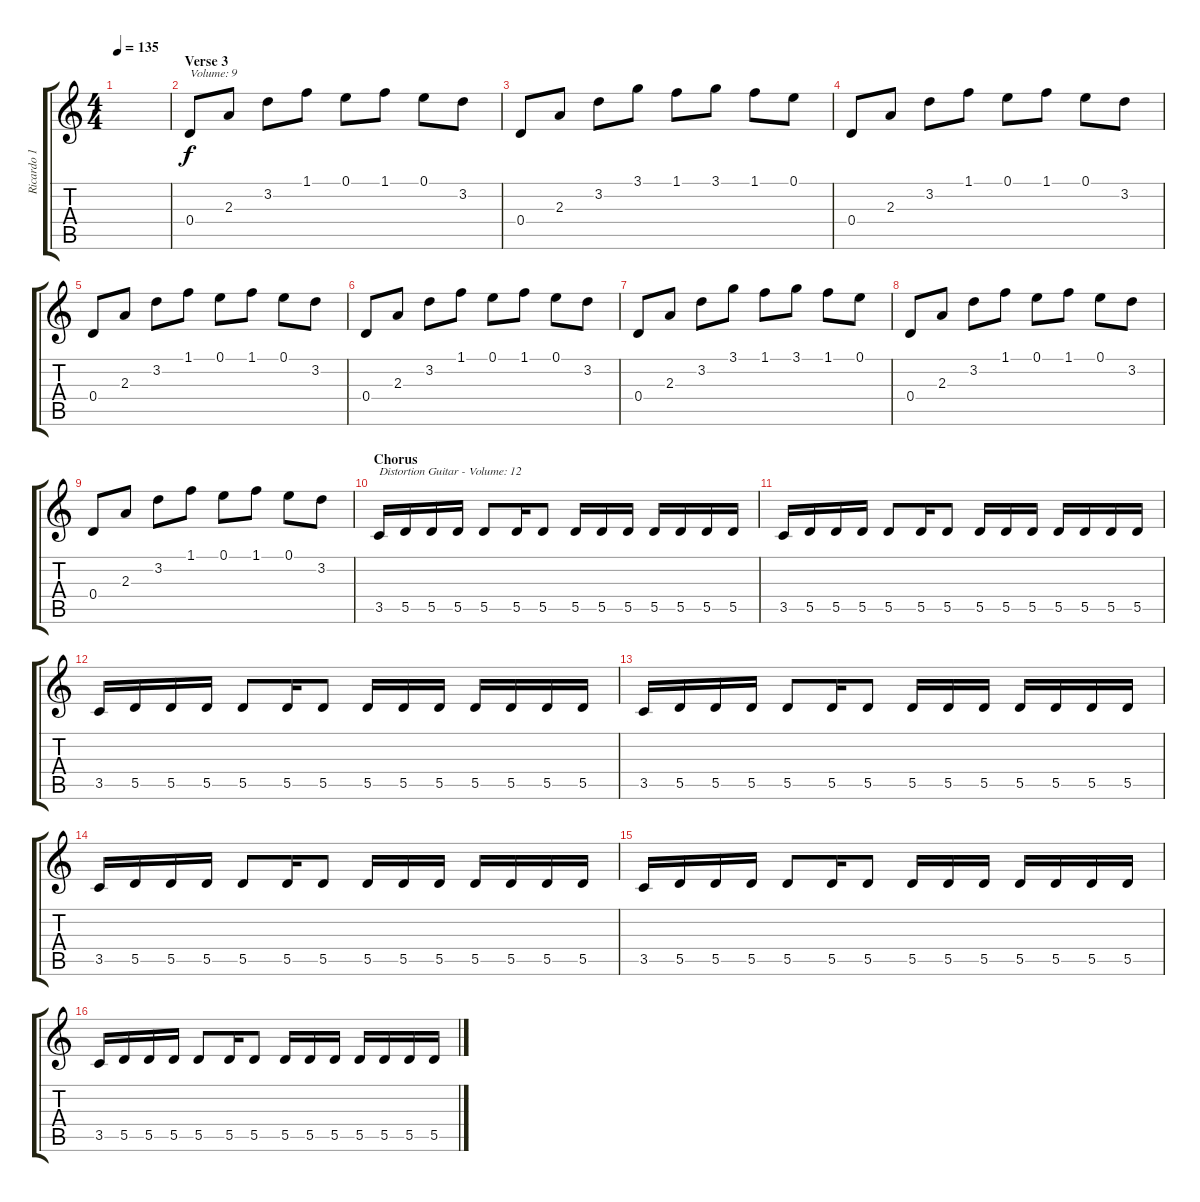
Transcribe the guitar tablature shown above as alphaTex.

\track ("Ricardo 1" "Ricardo 1") {instrument distortionguitar}
\staff {score tabs}
\tuning (E4 B3 G3 D3 A2 E2) {hide}
\ts (4 4)
\tempo 135
\clef g2
\ks c
|
\section ("" "Verse 3")
0.4.8{txt "Volume: 9" volume 9 instrument electricguitarclean} 2.3.8 3.2.8 1.1.8 0.1.8 1.1.8 0.1.8 3.2.8 |
0.4.8 2.3.8 3.2.8 3.1.8 1.1.8 3.1.8 1.1.8 0.1.8 |
0.4.8 2.3.8 3.2.8 1.1.8 0.1.8 1.1.8 0.1.8 3.2.8 |
0.4.8 2.3.8 3.2.8 1.1.8 0.1.8 1.1.8 0.1.8 3.2.8 |
0.4.8 2.3.8 3.2.8 1.1.8 0.1.8 1.1.8 0.1.8 3.2.8 |
0.4.8 2.3.8 3.2.8 3.1.8 1.1.8 3.1.8 1.1.8 0.1.8 |
0.4.8 2.3.8 3.2.8 1.1.8 0.1.8 1.1.8 0.1.8 3.2.8 |
0.4.8 2.3.8 3.2.8 1.1.8 0.1.8 1.1.8 0.1.8 3.2.8 |
\section ("" "Chorus")
3.5.16{txt "Distortion Guitar - Volume: 12" volume 12 instrument distortionguitar} 5.5.16 5.5.16 5.5.16 5.5.8 5.5.16 5.5.8 5.5.16 5.5.16 5.5.16 5.5.16 5.5.16 5.5.16 5.5.16 |
3.5.16 5.5.16 5.5.16 5.5.16 5.5.8 5.5.16 5.5.8 5.5.16 5.5.16 5.5.16 5.5.16 5.5.16 5.5.16 5.5.16 |
3.5.16 5.5.16 5.5.16 5.5.16 5.5.8 5.5.16 5.5.8 5.5.16 5.5.16 5.5.16 5.5.16 5.5.16 5.5.16 5.5.16 |
3.5.16 5.5.16 5.5.16 5.5.16 5.5.8 5.5.16 5.5.8 5.5.16 5.5.16 5.5.16 5.5.16 5.5.16 5.5.16 5.5.16 |
3.5.16 5.5.16 5.5.16 5.5.16 5.5.8 5.5.16 5.5.8 5.5.16 5.5.16 5.5.16 5.5.16 5.5.16 5.5.16 5.5.16 |
3.5.16 5.5.16 5.5.16 5.5.16 5.5.8 5.5.16 5.5.8 5.5.16 5.5.16 5.5.16 5.5.16 5.5.16 5.5.16 5.5.16 |
3.5.16 5.5.16 5.5.16 5.5.16 5.5.8 5.5.16 5.5.8 5.5.16 5.5.16 5.5.16 5.5.16 5.5.16 5.5.16 5.5.16
